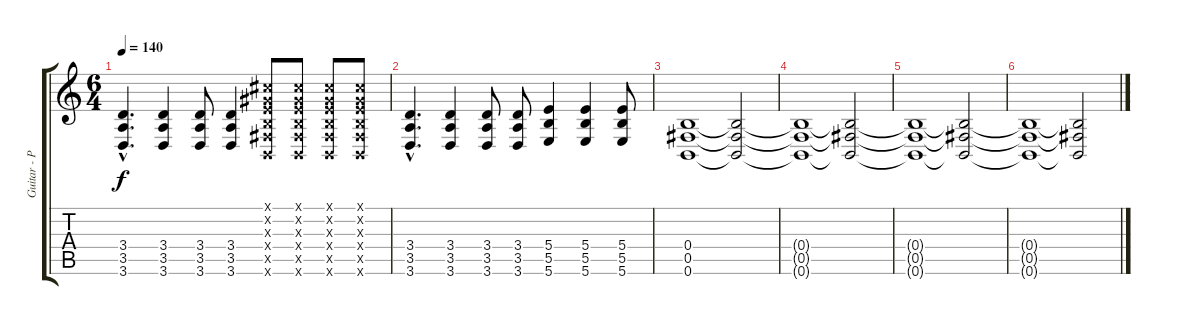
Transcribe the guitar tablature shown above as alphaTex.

\track ("Guitar - Pete" "Guitar - P") {instrument distortionguitar}
\staff {score tabs}
\tuning (Db4 Ab3 E3 B2 Gb2 B1) {hide}
\ts (6 4)
\tempo 140
\clef g2
\ks c
(3.4{hac} 3.5{hac} 3.6{hac}).4{d dy f} (3.4 3.5 3.6).4 (3.4 3.5 3.6).8 (3.4 3.5 3.6).4 (0.1{x} 0.2{x} 0.3{x} 0.4{x} 0.5{x} 0.6{x}).8 (0.1{x} 0.2{x} 0.3{x} 0.4{x} 0.5{x} 0.6{x}).8 (0.1{x} 0.2{x} 0.3{x} 0.4{x} 0.5{x} 0.6{x}).8 (0.1{x} 0.2{x} 0.3{x} 0.4{x} 0.5{x} 0.6{x}).8 |
(3.4{hac} 3.5{hac} 3.6{hac}).4{d} (3.4 3.5 3.6).4 (3.4 3.5 3.6).8 (3.4 3.5 3.6).8 (5.4 5.5 5.6).4 (5.4 5.5 5.6).4 (5.4 5.5 5.6).8 |
(0.4 0.5 0.6).1 (0.4{t} 0.5{t} 0.6{t}).2 |
(0.4{t} 0.5{t} 0.6{t}).1 (0.4{t} 0.5{t} 0.6{t}).2 |
(0.4{t} 0.5{t} 0.6{t}).1 (0.4{t} 0.5{t} 0.6{t}).2 |
(0.4{t} 0.5{t} 0.6{t}).1 (0.4{t} 0.5{t} 0.6{t}).2
